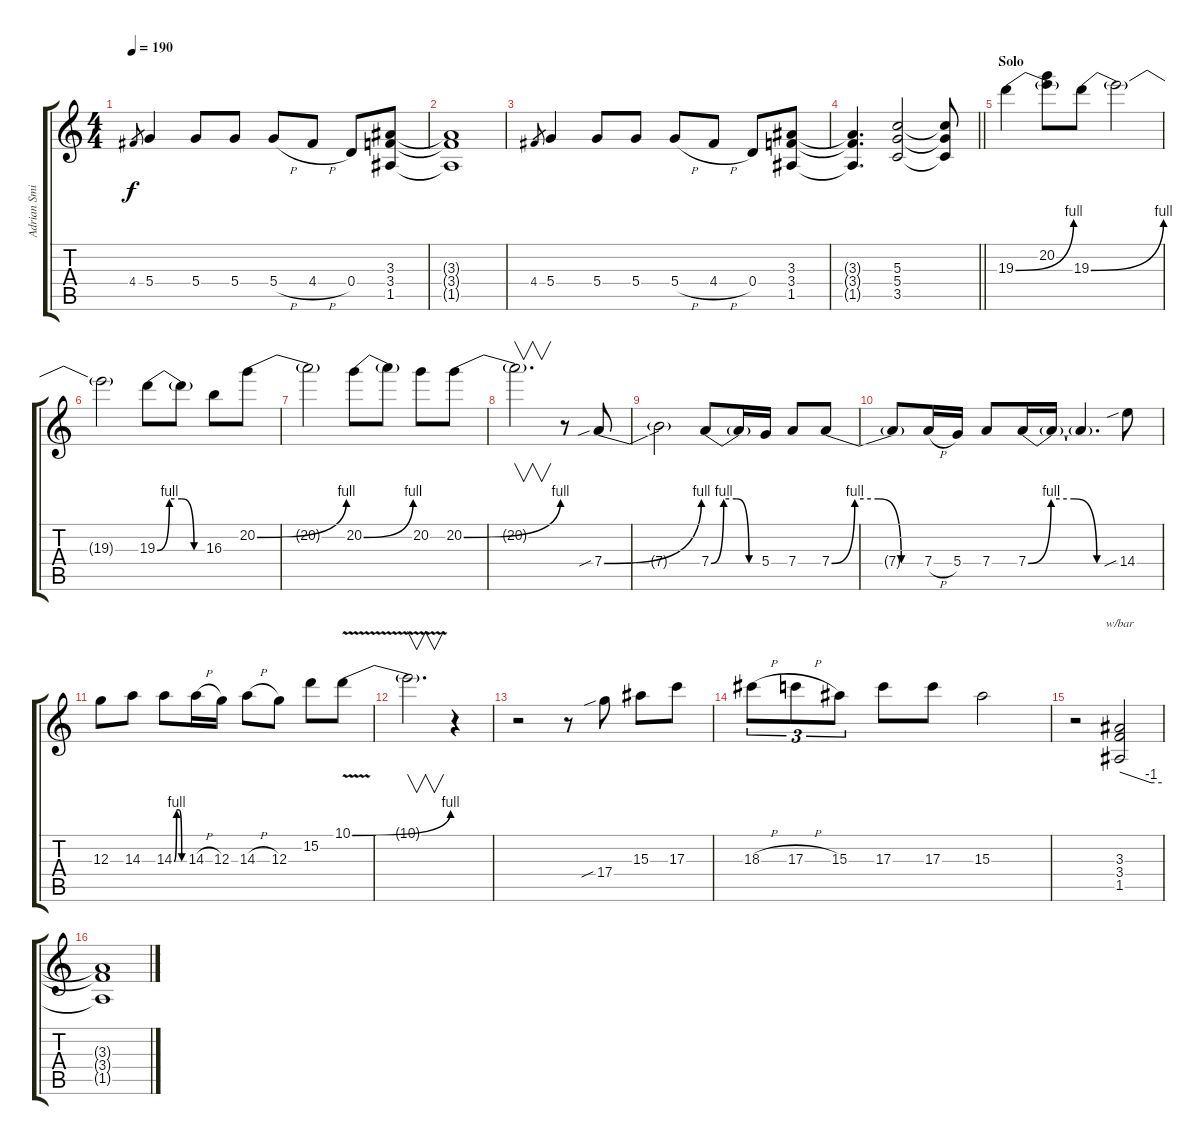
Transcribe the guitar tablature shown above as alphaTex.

\track ("Adrian Smith" "Adrian Smi") {instrument distortionguitar}
\staff {score tabs}
\tuning (E4 B3 G3 D3 A2 E2) {hide}
\ts (4 4)
\tempo 190
\clef g2
\ks c
4.4.8{gr dy f} 5.4.4 5.4.8 5.4.8 5.4{h}.8 4.4{h}.8 0.4.8 (3.3 3.4 1.5).8 |
(3.3{t} 3.4{t} 1.5{t}).1 |
4.4.8{gr} 5.4.4 5.4.8 5.4.8 5.4{h}.8 4.4{h}.8 0.4.8 (3.3 3.4 1.5).8 |
\barLineRight lightlight
(3.3{t} 3.4{t} 1.5{t}).4{d} (5.3 5.4 3.5).2 (5.3{t} 5.4{t} 3.5{t}).8 |
\section ("" "Solo")
19.3{be (bend 0 0 60 4)}.4{volume 16 instrument overdrivenguitar} (20.2 19.3{t}).8 19.3{be (bend 0 0 60 4)}.8 19.3{t}.2 |
19.3{t}.2 19.3{be (custom 0 0 15 4 30 4 45 0 60 0)}.8 19.3{t}.8 16.3.8 20.2{be (bend 0 0 60 4)}.8 |
20.2{t}.2 20.2{be (bend 0 0 60 4)}.8 20.2{t}.8 20.2.8 20.2{be (bend 0 0 60 4)}.8 |
20.2{t}.2{v d} r.8 7.4{be (bend 0 0 60 4) sib}.8 |
7.4{t}.2 7.4{be (custom 0 0 15 4 30 4 45 0 60 0)}.8 7.4{t}.16 5.4.16 7.4.8 7.4{be (custom 0 0 15 4 30 4 45 0 60 0)}.8 |
7.4{t}.8 7.4{h}.16 5.4.16 7.4.8 7.4{be (custom 0 0 15 4 30 4 45 0 60 0)}.16 7.4{t}.16 7.4{t}.4{d} 14.4{sib}.8{volume 14} |
12.3.8 14.3.8 14.3{be (custom 0 0 15 4 30 4 45 0 60 0)}.8 14.3{h}.16 12.3.16 14.3{h}.8 12.3.8 15.2.8 10.1{be (bend 0 0 60 4) v}.8 |
10.1{t}.2{v d} r.4 |
r.2 r.8 17.4{sib}.8 15.3.8 17.3.8 |
18.3{h}.8{tu (3 2)} 17.3{h}.8{tu (3 2)} 15.3.8{tu (3 2)} 17.3.8 17.3.8 15.3.2 |
r.2 (3.3 3.4 1.5).2{tbe (custom default 0 0 45 -4 60 -4)} |
(3.3{t} 3.4{t} 1.5{t}).1
